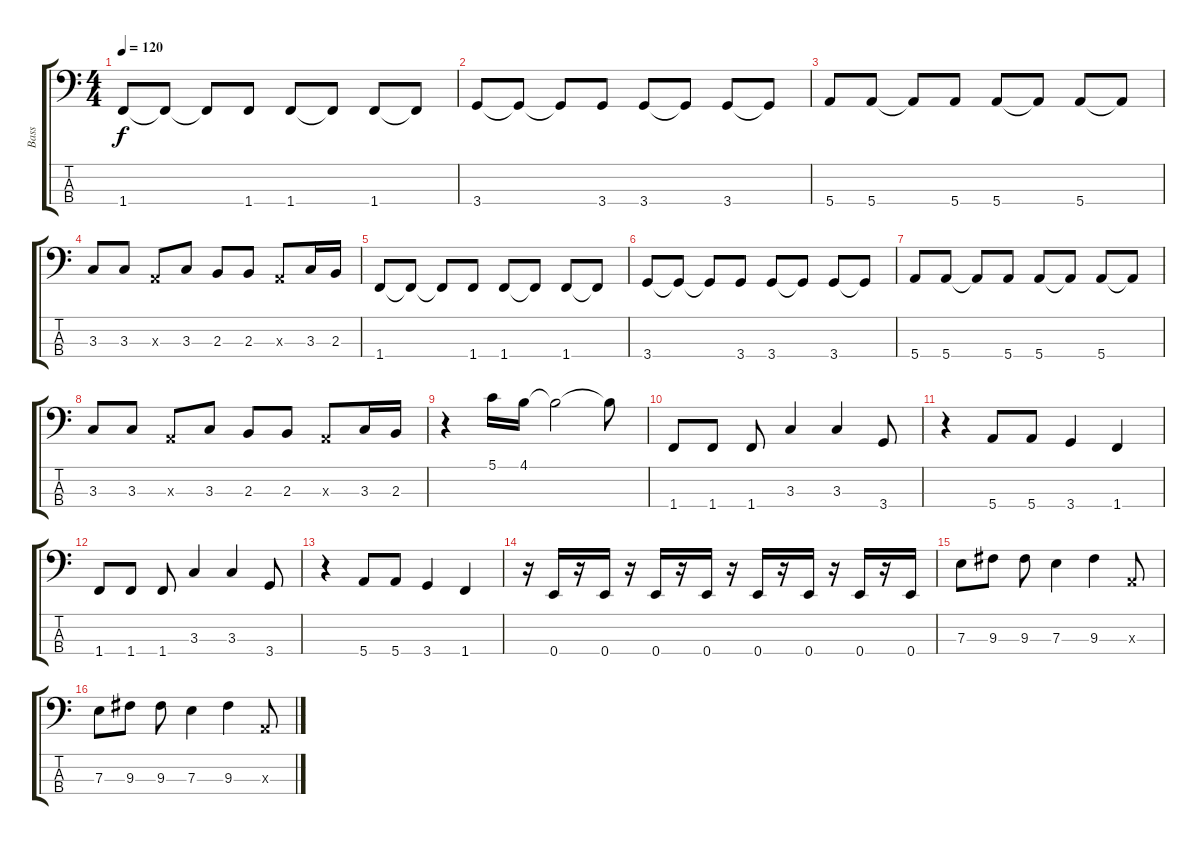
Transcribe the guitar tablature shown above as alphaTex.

\track ("Bass" "Bass") {instrument electricbassfinger}
\staff {score tabs}
\tuning (G2 D2 A1 E1) {hide}
\ts (4 4)
\tempo 120
\clef f4
\ks c
1.4.8{dy f} 1.4{t}.8 1.4{t}.8 1.4.8 1.4.8 1.4{t}.8 1.4.8 1.4{t}.8 |
3.4.8 3.4{t}.8 3.4{t}.8 3.4.8 3.4.8 3.4{t}.8 3.4.8 3.4{t}.8 |
5.4.8 5.4.8 5.4{t}.8 5.4.8 5.4.8 5.4{t}.8 5.4.8 5.4{t}.8 |
3.3.8 3.3.8 0.3{x}.8 3.3.8 2.3.8 2.3.8 0.3{x}.8 3.3.16 2.3.16 |
1.4.8 1.4{t}.8 1.4{t}.8 1.4.8 1.4.8 1.4{t}.8 1.4.8 1.4{t}.8 |
3.4.8 3.4{t}.8 3.4{t}.8 3.4.8 3.4.8 3.4{t}.8 3.4.8 3.4{t}.8 |
5.4.8 5.4.8 5.4{t}.8 5.4.8 5.4.8 5.4{t}.8 5.4.8 5.4{t}.8 |
3.3.8 3.3.8 0.3{x}.8 3.3.8 2.3.8 2.3.8 0.3{x}.8 3.3.16 2.3.16 |
r.4 5.1.16 4.1.16 4.1{t}.2 4.1{t}.8 |
1.4.8 1.4.8 1.4.8 3.3.4 3.3.4 3.4.8 |
r.4 5.4.8 5.4.8 3.4.4 1.4.4 |
1.4.8 1.4.8 1.4.8 3.3.4 3.3.4 3.4.8 |
r.4 5.4.8 5.4.8 3.4.4 1.4.4 |
r.16 0.4.16 r.16 0.4.16 r.16 0.4.16 r.16 0.4.16 r.16 0.4.16 r.16 0.4.16 r.16 0.4.16 r.16 0.4.16 |
7.3.8 9.3.8 9.3.8 7.3.4 9.3.4 0.3{x}.8 |
7.3.8 9.3.8 9.3.8 7.3.4 9.3.4 0.3{x}.8
